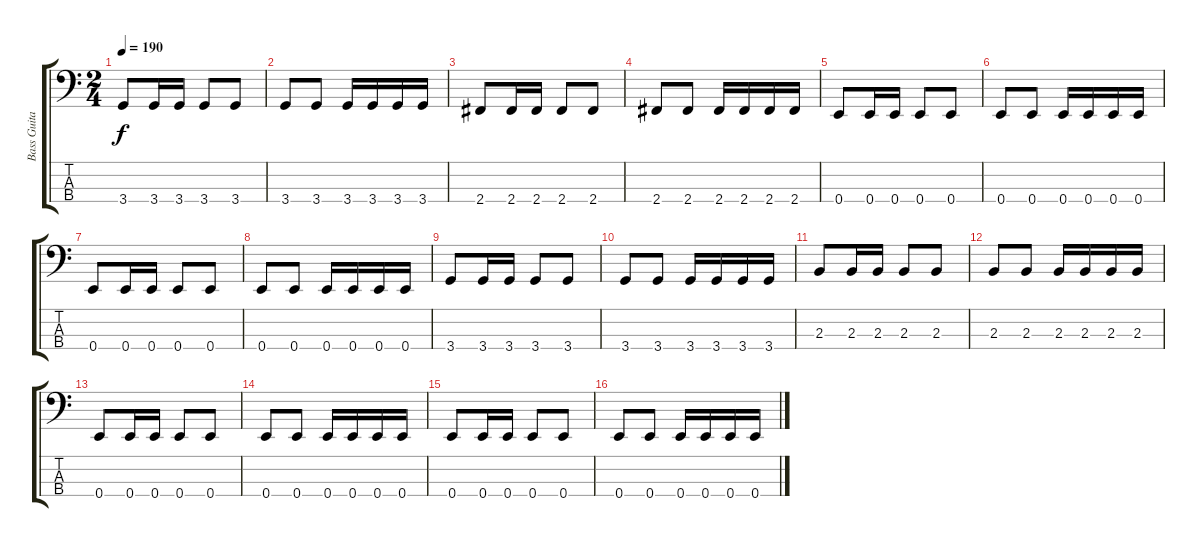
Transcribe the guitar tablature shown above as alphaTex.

\track ("Bass Guitar" "Bass Guita") {instrument electricbassfinger}
\staff {score tabs}
\tuning (G2 D2 A1 E1) {hide}
\ts (2 4)
\tempo 190
\clef f4
\ks c
3.4.8{dy f} 3.4.16 3.4.16 3.4.8 3.4.8 |
3.4.8 3.4.8 3.4.16 3.4.16 3.4.16 3.4.16 |
2.4.8 2.4.16 2.4.16 2.4.8 2.4.8 |
2.4.8 2.4.8 2.4.16 2.4.16 2.4.16 2.4.16 |
0.4.8 0.4.16 0.4.16 0.4.8 0.4.8 |
0.4.8 0.4.8 0.4.16 0.4.16 0.4.16 0.4.16 |
0.4.8 0.4.16 0.4.16 0.4.8 0.4.8 |
0.4.8 0.4.8 0.4.16 0.4.16 0.4.16 0.4.16 |
3.4.8 3.4.16 3.4.16 3.4.8 3.4.8 |
3.4.8 3.4.8 3.4.16 3.4.16 3.4.16 3.4.16 |
2.3.8 2.3.16 2.3.16 2.3.8 2.3.8 |
2.3.8 2.3.8 2.3.16 2.3.16 2.3.16 2.3.16 |
0.4.8 0.4.16 0.4.16 0.4.8 0.4.8 |
0.4.8 0.4.8 0.4.16 0.4.16 0.4.16 0.4.16 |
0.4.8 0.4.16 0.4.16 0.4.8 0.4.8 |
0.4.8 0.4.8 0.4.16 0.4.16 0.4.16 0.4.16
